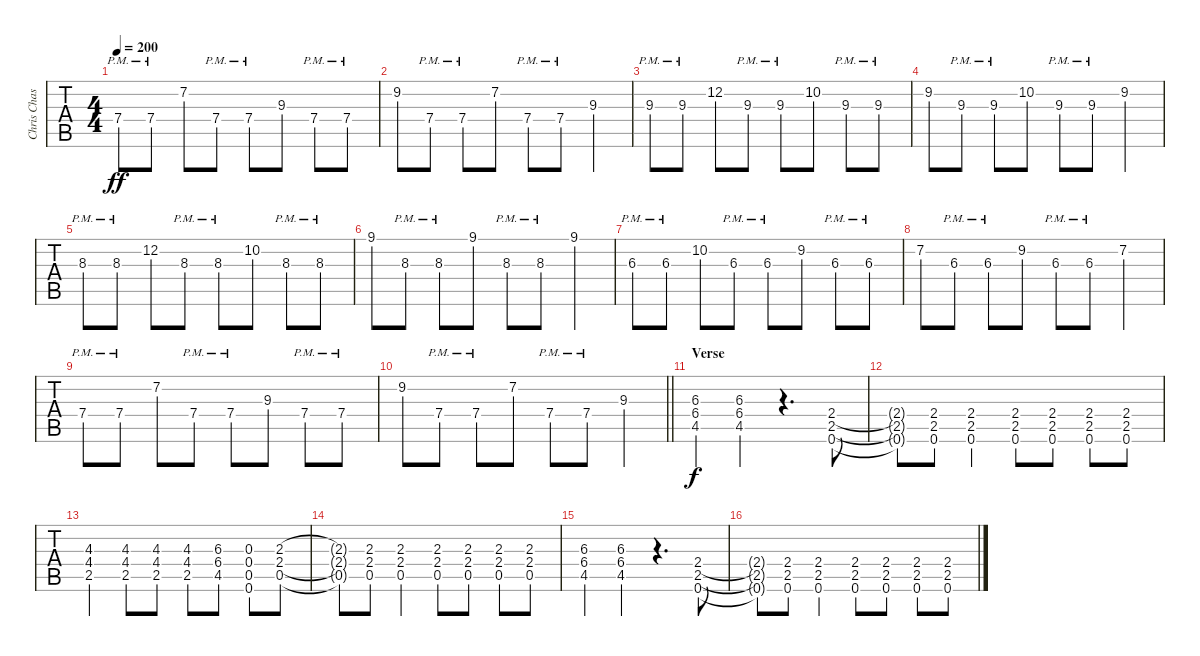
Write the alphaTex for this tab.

\track ("Chris Chasse - Guitar One" "Chris Chas") {instrument distortionguitar}
\staff {tabs}
\tuning (Eb4 Bb3 Gb3 Db3 Ab2 Eb2) {hide}
\ts (4 4)
\tempo 200
\clef g2
\ks ebminor
7.4{pm}.8{dy ff} 7.4{pm}.8 7.2.8 7.4{pm}.8 7.4{pm}.8 9.3.8 7.4{pm}.8 7.4{pm}.8 |
9.2.8 7.4{pm}.8 7.4{pm}.8 7.2.8 7.4{pm}.8 7.4{pm}.8 9.3.4 |
9.3{pm}.8 9.3{pm}.8 12.2.8 9.3{pm}.8 9.3{pm}.8 10.2.8 9.3{pm}.8 9.3{pm}.8 |
9.2.8 9.3{pm}.8 9.3{pm}.8 10.2.8 9.3{pm}.8 9.3{pm}.8 9.2.4 |
8.3{pm}.8 8.3{pm}.8 12.2.8 8.3{pm}.8 8.3{pm}.8 10.2.8 8.3{pm}.8 8.3{pm}.8 |
9.1.8 8.3{pm}.8 8.3{pm}.8 9.1.8 8.3{pm}.8 8.3{pm}.8 9.1.4 |
6.3{pm}.8 6.3{pm}.8 10.2.8 6.3{pm}.8 6.3{pm}.8 9.2.8 6.3{pm}.8 6.3{pm}.8 |
7.2.8 6.3{pm}.8 6.3{pm}.8 9.2.8 6.3{pm}.8 6.3{pm}.8 7.2.4 |
7.4{pm}.8 7.4{pm}.8 7.2.8 7.4{pm}.8 7.4{pm}.8 9.3.8 7.4{pm}.8 7.4{pm}.8 |
\barLineRight lightlight
9.2.8 7.4{pm}.8 7.4{pm}.8 7.2.8 7.4{pm}.8 7.4{pm}.8 9.3.4 |
\section ("" "Verse")
(6.3 6.4 4.5).4{dy f} (6.3 6.4 4.5).4 r.4{d} (2.4 2.5 0.6).8 |
(2.4{t} 2.5{t} 0.6{t}).8 (2.4 2.5 0.6).8 (2.4 2.5 0.6).4 (2.4 2.5 0.6).8 (2.4 2.5 0.6).8 (2.4 2.5 0.6).8 (2.4 2.5 0.6).8 |
(4.3 4.4 2.5).4 (4.3 4.4 2.5).8 (4.3 4.4 2.5).8 (4.3 4.4 2.5).8 (6.3 6.4 4.5).8 (0.3 0.4 0.5 0.6).8 (2.3 2.4 0.5).8 |
(2.3{t} 2.4{t} 0.5{t}).8 (2.3 2.4 0.5).8 (2.3 2.4 0.5).4 (2.3 2.4 0.5).8 (2.3 2.4 0.5).8 (2.3 2.4 0.5).8 (2.3 2.4 0.5).8 |
(6.3 6.4 4.5).4 (6.3 6.4 4.5).4 r.4{d} (2.4 2.5 0.6).8 |
(2.4{t} 2.5{t} 0.6{t}).8 (2.4 2.5 0.6).8 (2.4 2.5 0.6).4 (2.4 2.5 0.6).8 (2.4 2.5 0.6).8 (2.4 2.5 0.6).8 (2.4 2.5 0.6).8
